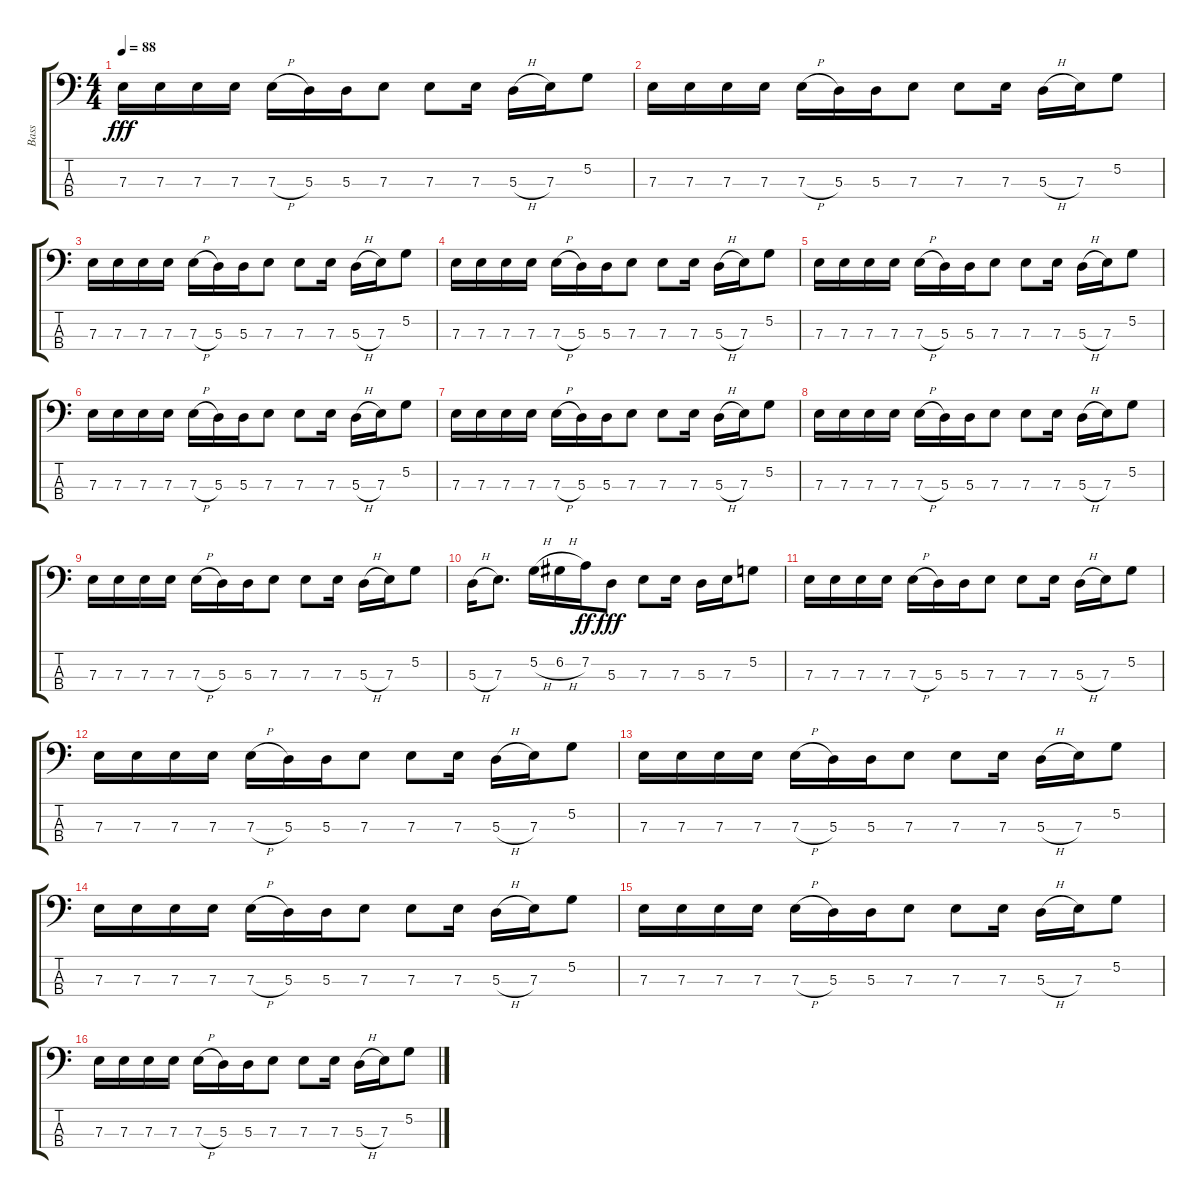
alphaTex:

\track ("Bass" "Bass") {instrument electricbassfinger}
\staff {score tabs}
\tuning (G2 D2 A1 E1) {hide}
\ts (4 4)
\tempo 88
\clef f4
\ks c
7.3.16{dy fff} 7.3.16 7.3.16 7.3.16 7.3{h}.16 5.3.16 5.3.16 7.3.8 7.3.8 7.3.16 5.3{h}.16 7.3.16 5.2.8 |
7.3.16 7.3.16 7.3.16 7.3.16 7.3{h}.16 5.3.16 5.3.16 7.3.8 7.3.8 7.3.16 5.3{h}.16 7.3.16 5.2.8 |
7.3.16 7.3.16 7.3.16 7.3.16 7.3{h}.16 5.3.16 5.3.16 7.3.8 7.3.8 7.3.16 5.3{h}.16 7.3.16 5.2.8 |
7.3.16 7.3.16 7.3.16 7.3.16 7.3{h}.16 5.3.16 5.3.16 7.3.8 7.3.8 7.3.16 5.3{h}.16 7.3.16 5.2.8 |
7.3.16 7.3.16 7.3.16 7.3.16 7.3{h}.16 5.3.16 5.3.16 7.3.8 7.3.8 7.3.16 5.3{h}.16 7.3.16 5.2.8 |
7.3.16 7.3.16 7.3.16 7.3.16 7.3{h}.16 5.3.16 5.3.16 7.3.8 7.3.8 7.3.16 5.3{h}.16 7.3.16 5.2.8 |
7.3.16 7.3.16 7.3.16 7.3.16 7.3{h}.16 5.3.16 5.3.16 7.3.8 7.3.8 7.3.16 5.3{h}.16 7.3.16 5.2.8 |
7.3.16 7.3.16 7.3.16 7.3.16 7.3{h}.16 5.3.16 5.3.16 7.3.8 7.3.8 7.3.16 5.3{h}.16 7.3.16 5.2.8 |
7.3.16 7.3.16 7.3.16 7.3.16 7.3{h}.16 5.3.16 5.3.16 7.3.8 7.3.8 7.3.16 5.3{h}.16 7.3.16 5.2.8 |
5.3{h}.16 7.3.8{d} 5.2{h}.16 6.2{h}.16 7.2.16{dy ff} 5.3.8{dy fff} 7.3.8 7.3.16 5.3.16 7.3.16 5.2.8 |
7.3.16 7.3.16 7.3.16 7.3.16 7.3{h}.16 5.3.16 5.3.16 7.3.8 7.3.8 7.3.16 5.3{h}.16 7.3.16 5.2.8 |
7.3.16 7.3.16 7.3.16 7.3.16 7.3{h}.16 5.3.16 5.3.16 7.3.8 7.3.8 7.3.16 5.3{h}.16 7.3.16 5.2.8 |
7.3.16 7.3.16 7.3.16 7.3.16 7.3{h}.16 5.3.16 5.3.16 7.3.8 7.3.8 7.3.16 5.3{h}.16 7.3.16 5.2.8 |
7.3.16 7.3.16 7.3.16 7.3.16 7.3{h}.16 5.3.16 5.3.16 7.3.8 7.3.8 7.3.16 5.3{h}.16 7.3.16 5.2.8 |
7.3.16 7.3.16 7.3.16 7.3.16 7.3{h}.16 5.3.16 5.3.16 7.3.8 7.3.8 7.3.16 5.3{h}.16 7.3.16 5.2.8 |
7.3.16 7.3.16 7.3.16 7.3.16 7.3{h}.16 5.3.16 5.3.16 7.3.8 7.3.8 7.3.16 5.3{h}.16 7.3.16 5.2.8
